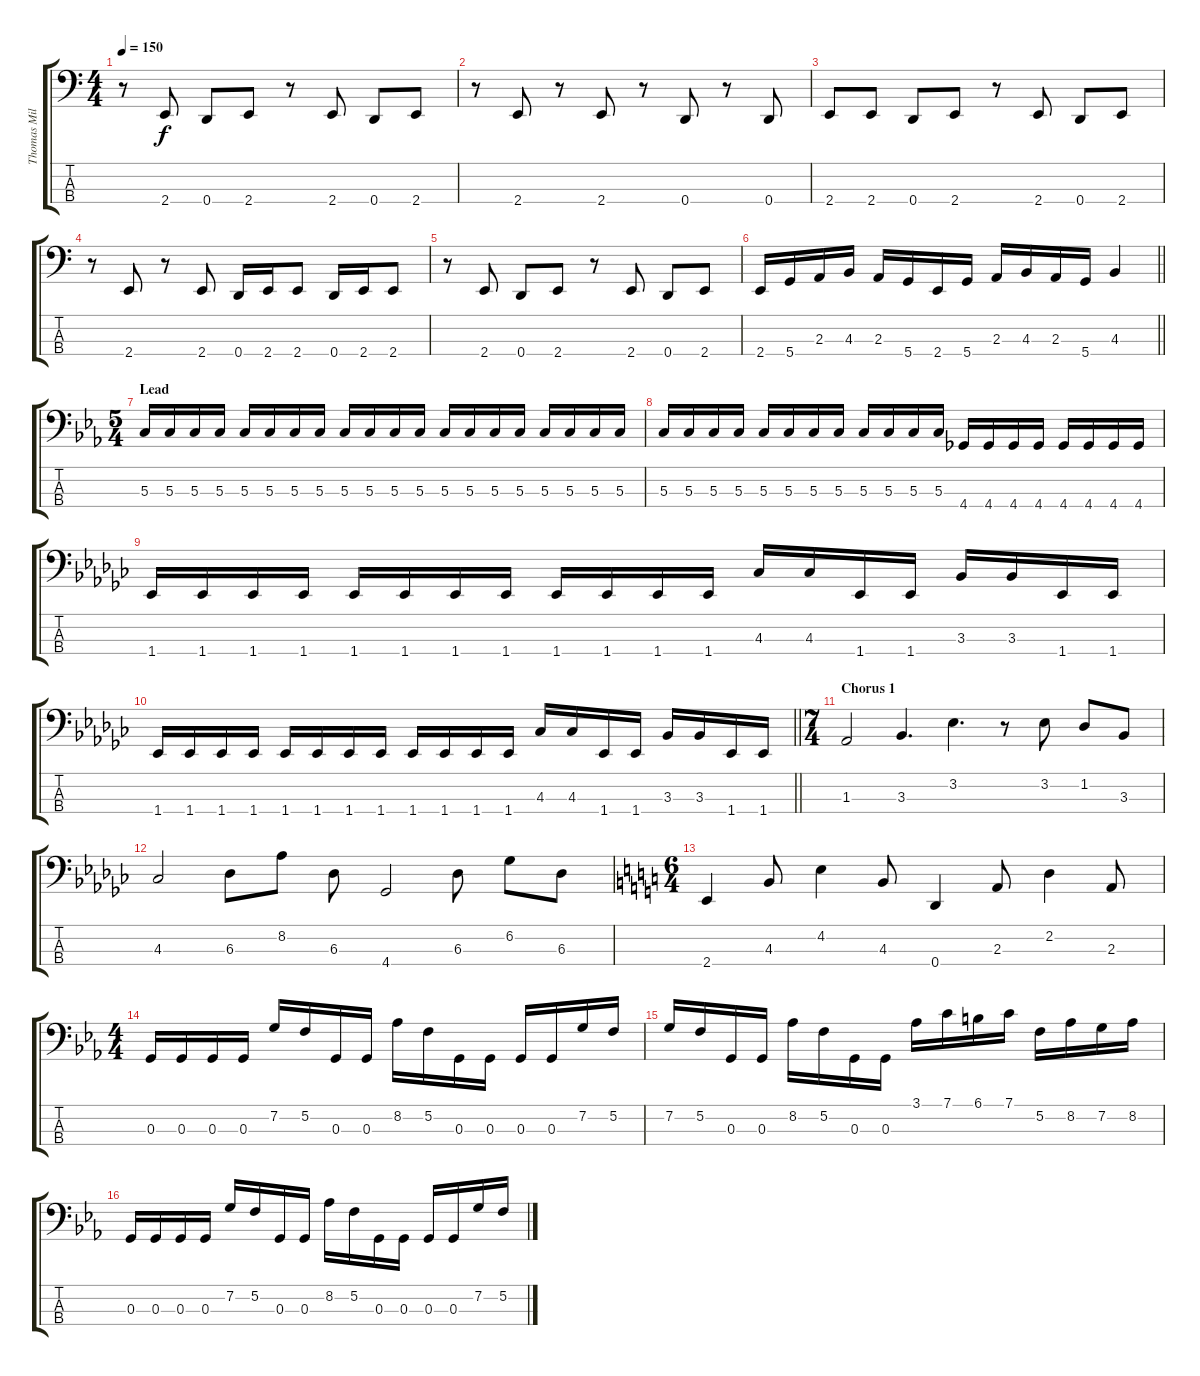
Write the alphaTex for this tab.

\track ("Thomas Miller" "Thomas Mil") {instrument electricbassfinger}
\staff {score tabs}
\tuning (F2 C2 G1 D1) {hide}
\ts (4 4)
\tempo 150
\clef f4
\ks c
r.8{dy f} 2.4.8 0.4.8 2.4.8 r.8 2.4.8 0.4.8 2.4.8 |
r.8 2.4.8 r.8 2.4.8 r.8 0.4.8 r.8 0.4.8 |
2.4.8 2.4.8 0.4.8 2.4.8 r.8 2.4.8 0.4.8 2.4.8 |
r.8 2.4.8 r.8 2.4.8 0.4.16 2.4.16 2.4.8 0.4.16 2.4.16 2.4.8 |
r.8 2.4.8 0.4.8 2.4.8 r.8 2.4.8 0.4.8 2.4.8 |
\barLineRight lightlight
2.4.16 5.4.16 2.3.16 4.3.16 2.3.16 5.4.16 2.4.16 5.4.16 2.3.16 4.3.16 2.3.16 5.4.16 4.3.4 |
\ts (5 4)
\section ("" "Lead")
\ks cminor
5.3.16 5.3.16 5.3.16 5.3.16 5.3.16 5.3.16 5.3.16 5.3.16 5.3.16 5.3.16 5.3.16 5.3.16 5.3.16 5.3.16 5.3.16 5.3.16 5.3.16 5.3.16 5.3.16 5.3.16 |
5.3.16 5.3.16 5.3.16 5.3.16 5.3.16 5.3.16 5.3.16 5.3.16 5.3.16 5.3.16 5.3.16 5.3.16 4.4.16 4.4.16 4.4.16 4.4.16 4.4.16 4.4.16 4.4.16 4.4.16 |
\ks ebminor
1.4.16 1.4.16 1.4.16 1.4.16 1.4.16 1.4.16 1.4.16 1.4.16 1.4.16 1.4.16 1.4.16 1.4.16 4.3.16 4.3.16 1.4.16 1.4.16 3.3.16 3.3.16 1.4.16 1.4.16 |
\barLineRight lightlight
1.4.16 1.4.16 1.4.16 1.4.16 1.4.16 1.4.16 1.4.16 1.4.16 1.4.16 1.4.16 1.4.16 1.4.16 4.3.16 4.3.16 1.4.16 1.4.16 3.3.16 3.3.16 1.4.16 1.4.16 |
\ts (7 4)
\section ("" "Chorus 1")
1.3.2 3.3.4{d} 3.2.4{d} r.8 3.2.8 1.2.8 3.3.8 |
4.3.2 6.3.8 8.2.8 6.3.8 4.4.2 6.3.8 6.2.8 6.3.8 |
\ts (6 4)
\ks c
2.4.4 4.3.8 4.2.4 4.3.8 0.4.4 2.3.8 2.2.4 2.3.8 |
\ts (4 4)
\ks cminor
0.3.16 0.3.16 0.3.16 0.3.16 7.2.16 5.2.16 0.3.16 0.3.16 8.2.16 5.2.16 0.3.16 0.3.16 0.3.16 0.3.16 7.2.16 5.2.16 |
7.2.16 5.2.16 0.3.16 0.3.16 8.2.16 5.2.16 0.3.16 0.3.16 3.1.16 7.1.16 6.1.16 7.1.16 5.2.16 8.2.16 7.2.16 8.2.16 |
0.3.16 0.3.16 0.3.16 0.3.16 7.2.16 5.2.16 0.3.16 0.3.16 8.2.16 5.2.16 0.3.16 0.3.16 0.3.16 0.3.16 7.2.16 5.2.16
